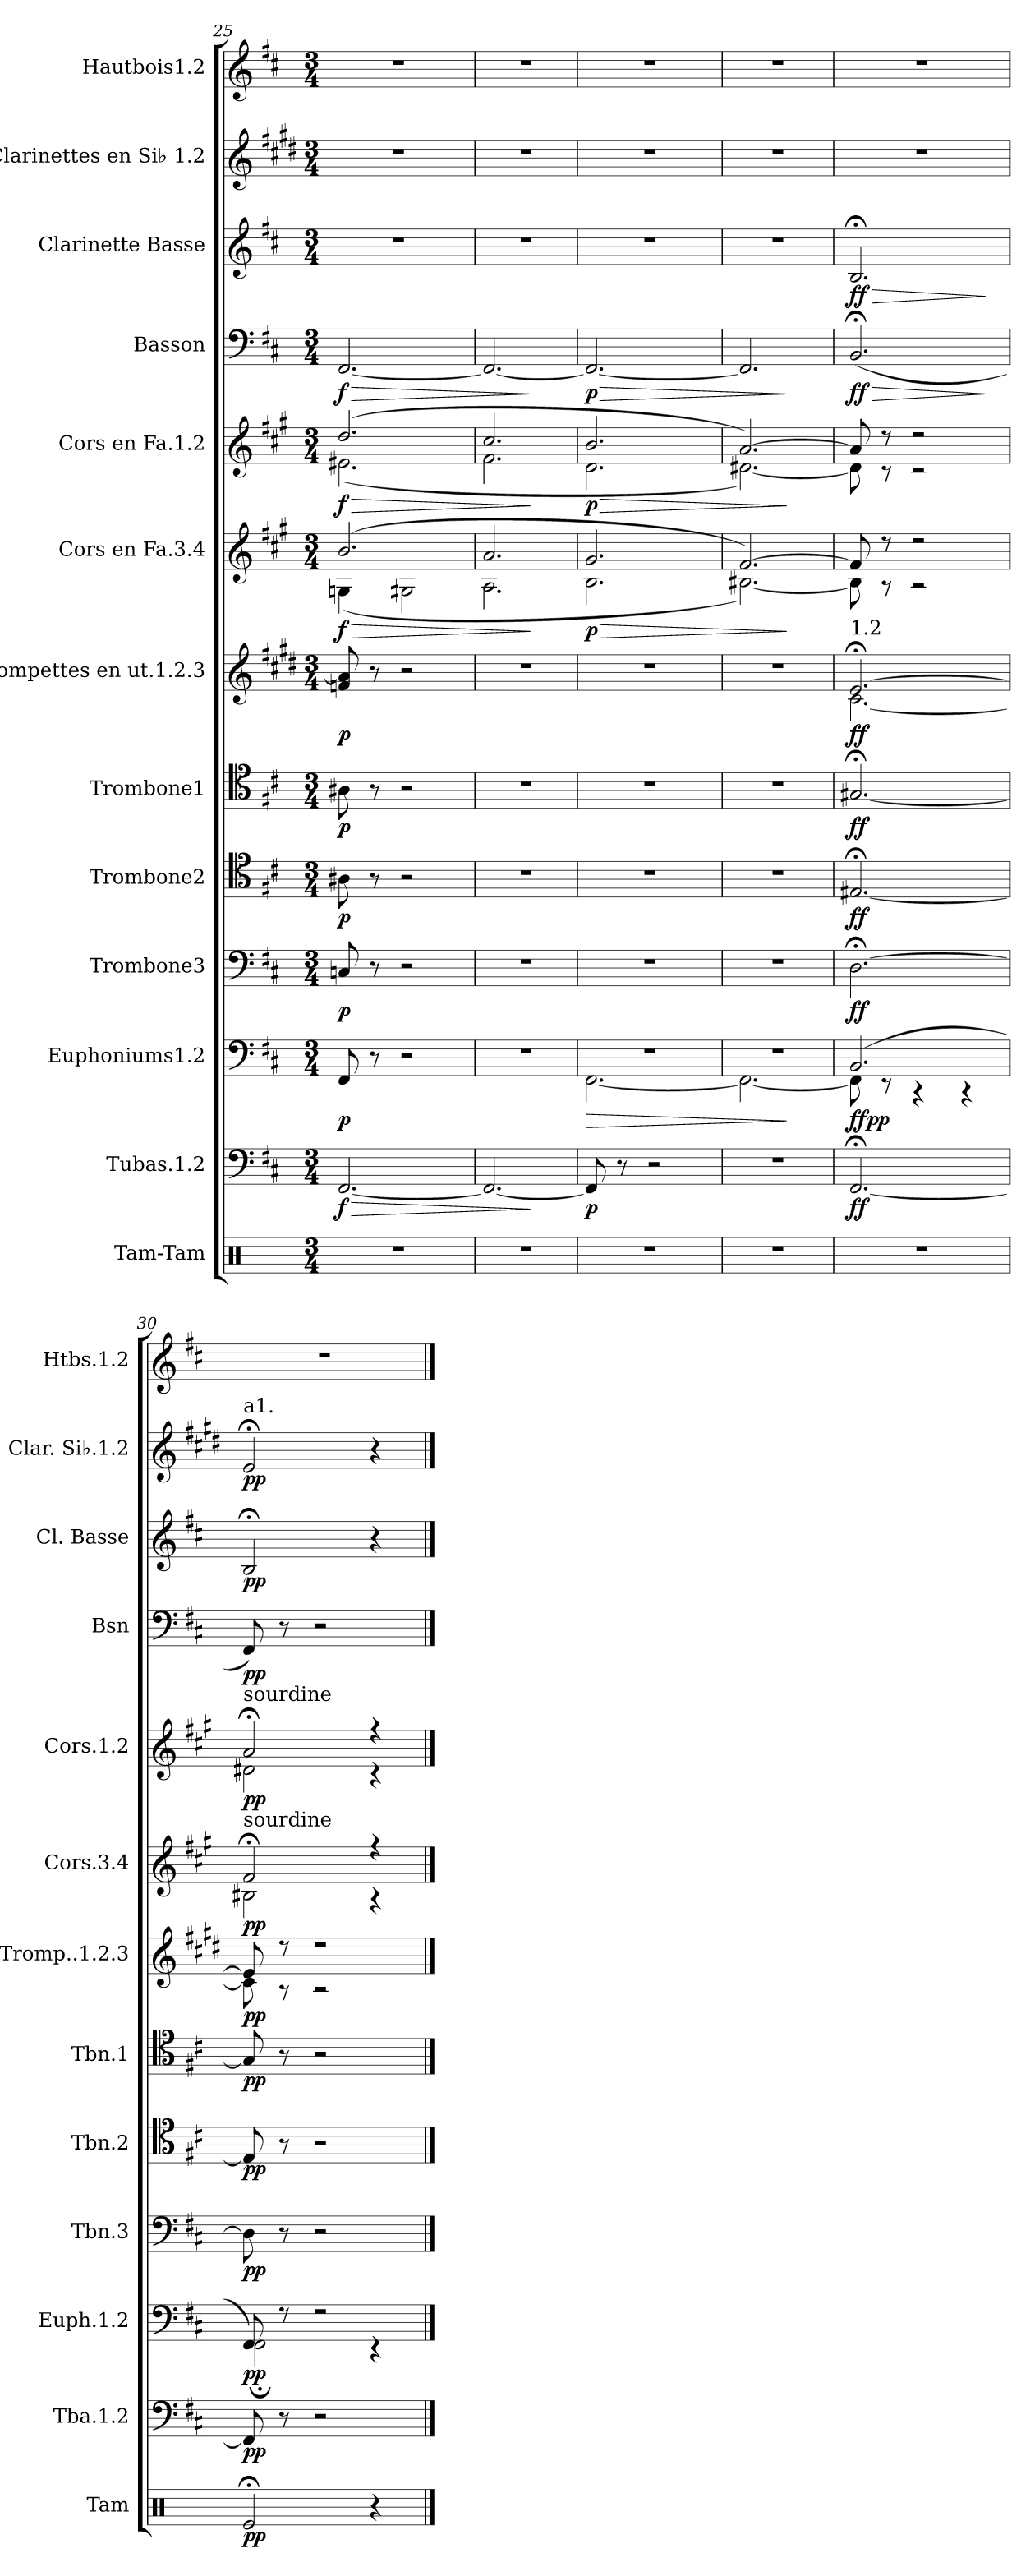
**kern	**dynam	**kern	**dynam	**kern	**dynam	**kern	**dynam	**kern	**dynam	**kern	**dynam	**kern	**dynam	**kern	**dynam	**kern	**dynam	**kern	**dynam	**kern	**dynam	**kern	**dynam	**kern
*part13	*part13	*part12	*part12	*part11	*part11	*part10	*part10	*part9	*part9	*part8	*part8	*part7	*part7	*part6	*part6	*part5	*part5	*part4	*part4	*part3	*part3	*part2	*part2	*part1
*staff13	*staff13	*staff12	*staff12	*staff11	*staff11	*staff10	*staff10	*staff9	*staff9	*staff8	*staff8	*staff7	*staff7	*staff6	*staff6	*staff5	*staff5	*staff4	*staff4	*staff3	*staff3	*staff2	*staff2	*staff1
*I"Tam-Tam	*	*I"Tubas.1.2	*	*I"Euphoniums1.2	*	*I"Trombone3	*	*I"Trombone2	*	*I"Trombone1	*	*I"Trompettes en ut.1.2.3	*	*I"Cors en Fa.3.4	*	*I"Cors en Fa.1.2	*	*I"Basson	*	*I"Clarinette Basse	*	*I"Clarinettes en Si♭ 1.2	*	*I"Hautbois1.2
*I'Tam	*	*I'Tba.1.2	*	*I'Euph.1.2	*	*I'Tbn.3	*	*I'Tbn.2	*	*I'Tbn.1	*	*I'Tromp..1.2.3	*	*I'Cors.3.4	*	*I'Cors.1.2	*	*I'Bsn	*	*I'Cl. Basse	*	*I'Clar. Si♭.1.2	*	*I'Htbs.1.2
*clefX	*	*clefF4	*	*clefF4	*	*clefF4	*	*clefC4	*	*clefC4	*	*clefG2	*	*clefG2	*	*clefG2	*	*clefF4	*	*clefG2	*	*clefG2	*	*clefG2
*	*	*	*	*	*	*	*	*	*	*	*	*ITrd1c2	*	*ITrd4c7	*	*ITrd4c7	*	*	*	*ITrd8c14	*	*ITrd1c2	*	*
*k[]	*	*k[f#c#]	*	*k[f#c#]	*	*k[f#c#]	*	*k[f#c#]	*	*k[f#c#]	*	*k[f#c#]	*	*k[f#c#]	*	*k[f#c#]	*	*k[f#c#]	*	*k[f#c#]	*	*k[f#c#]	*	*k[f#c#]
*M3/4	*	*M3/4	*	*M3/4	*	*M3/4	*	*M3/4	*	*M3/4	*	*M3/4	*	*M3/4	*	*M3/4	*	*M3/4	*	*M3/4	*	*M3/4	*	*M3/4
=25	=25	=25	=25	=25	=25	=25	=25	=25	=25	=25	=25	=25	=25	=25	=25	=25	=25	=25	=25	=25	=25	=25	=25	=25
!	!	!	!LO:HP:b	!	!	!	!	!	!	!	!	!	!	!	!LO:HP:b	!	!LO:HP:b	!	!LO:HP:b	!	!	!	!	!
*	*	*	*	*	*	*	*	*	*	*	*	*	*	*^	*	*^	*	*	*	*	*	*	*	*
!	!	!	!LO:DY:n=1:b	!	!LO:DY:b	!	!LO:DY:b	!	!LO:DY:b	!	!LO:DY:b	!	!LO:DY:b	!	!	!LO:DY:n=1:b	!	!	!LO:DY:n=1:b	!	!LO:DY:n=1:b	!	!	!	!	!
2.r	.	[2.FF#/	> f	8FF#/	p	8Cn/	p	8A#X\	p	8A#X\	p	8e-X/ 8g/]	p	(>2.e/	(<4Cn\	> f	(>2.g/	(<2.A#X\	> f	[2.FF#/	> f	2.r	.	2.r	.	2.r
.	.	.	.	8r	.	8r	.	8r	.	8r	.	8r	.	.	.	.	.	.	.	.	.	.	.	.	.	.
.	.	.	.	2r	.	2r	.	2r	.	2r	.	2r	.	.	2C#X\	.	.	.	.	.	.	.	.	.	.	.
=26	=26	=26	=26	=26	=26	=26	=26	=26	=26	=26	=26	=26	=26	=26	=26	=26	=26	=26	=26	=26	=26	=26	=26	=26	=26	=26
2.r	.	2.FF#/_	.	2.r	.	2.r	.	2.r	.	2.r	.	2.r	.	2.d/	2.D\	.	2.f#/	2.B\	.	2.FF#/_	.	2.r	.	2.r	.	2.r
*	*	*	*	*	*	*	*	*	*	*	*	*	*	*v	*v	*	*	*	*	*	*	*	*	*	*	*
*	*	*	*	*	*	*	*	*	*	*	*	*	*	*	*	*v	*v	*	*	*	*	*	*	*	*
.	.	.	]	.	.	.	.	.	.	.	.	.	.	.	]	.	]	.	]	.	.	.	.	.
=27	=27	=27	=27	=27	=27	=27	=27	=27	=27	=27	=27	=27	=27	=27	=27	=27	=27	=27	=27	=27	=27	=27	=27	=27
!	!	!	!LO:DY:b	!	!LO:HP:b	!	!	!	!	!	!	!	!	!	!LO:HP:b	!	!LO:HP:b	!	!LO:HP:b	!	!	!	!	!
*	*	*	*	*^	*	*	*	*	*	*	*	*	*	*^	*	*^	*	*	*	*	*	*	*	*
!	!	!	!	!	!	!	!	!	!	!	!	!	!	!	!	!	!LO:DY:n=1:b	!	!	!LO:DY:n=1:b	!	!LO:DY:n=1:b	!	!	!	!	!
2.r	.	8FF#/]	p	2.r	[2.FF#\	>	2.r	.	2.r	.	2.r	.	2.r	.	2.c#/	2.E\	> p	2.e/	2.G\	> p	2.FF#/_	> p	2.r	.	2.r	.	2.r
.	.	8r	.	.	.	.	.	.	.	.	.	.	.	.	.	.	.	.	.	.	.	.	.	.	.	.	.
.	.	2r	.	.	.	.	.	.	.	.	.	.	.	.	.	.	.	.	.	.	.	.	.	.	.	.	.
=28	=28	=28	=28	=28	=28	=28	=28	=28	=28	=28	=28	=28	=28	=28	=28	=28	=28	=28	=28	=28	=28	=28	=28	=28	=28	=28	=28
2.r	.	2.r	.	2.r	2.FF#\_	.	2.r	.	2.r	.	2.r	.	2.r	.	[2.B/)	[2.E#X\)	.	[2.d/)	[2.G#X\)	.	2.FF#/]	.	2.r	.	2.r	.	2.r
*	*	*	*	*	*	*	*	*	*	*	*	*	*	*	*v	*v	*	*	*	*	*	*	*	*	*	*	*
*	*	*	*	*v	*v	*	*	*	*	*	*	*	*	*	*	*	*v	*v	*	*	*	*	*	*	*	*
.	.	.	.	.	]	.	.	.	.	.	.	.	.	.	]	.	]	.	]	.	.	.	.	.
=29	=29	=29	=29	=29	=29	=29	=29	=29	=29	=29	=29	=29	=29	=29	=29	=29	=29	=29	=29	=29	=29	=29	=29	=29
*	*	*	*	*^	*	*	*	*	*	*	*	*^	*	*^	*	*^	*	*	*	*	*	*	*	*
!	!	!	!	!	!	!	!	!	!	!	!	!	!LO:TX:a:t=1.2	!	!	!	!	!	!	!	!	!	!	!	!	!	!	!
!	!	!	!LO:DY:b	!	!	!LO:DY:b	!	!	!	!	!	!	!	!	!	!	!	!	!	!	!	!	!LO:HP:b	!	!LO:HP:b	!	!	!
!	!	!	!	!	!	!LO:DY:n=1:b	!	!LO:DY:b	!	!LO:DY:b	!	!LO:DY:b	!	!	!LO:DY:b	!	!	!	!	!	!	!	!LO:DY:n=1:b	!	!LO:DY:n=1:b	!	!	!
2.r	.	[2.FF#;</	ff	(>2.BB/	8FF#\]	ff pp	[2.D;<\	ff	[2.E#X;</	ff	[2.G#X;</	ff	[2.d;</	[2.B\	ff	8B/]	8E#\]	.	8d/]	8G#\]	.	(<2.BB;</	> ff	2.BB;</	> ff	2.r	.	2.r
.	.	.	.	.	8r	.	.	.	.	.	.	.	.	.	.	8r	8r	.	8r	8r	.	.	.	.	.	.	.	.
.	.	.	.	.	4r	.	.	.	.	.	.	.	.	.	.	2r	2r	.	2r	2r	.	.	.	.	.	.	.	.
.	.	.	.	.	4r	.	.	.	.	.	.	.	.	.	.	.	.	.	.	.	.	.	.	.	.	.	.	.
*	*	*	*	*	*	*	*	*	*	*	*	*	*v	*v	*	*	*	*	*v	*v	*	*	*	*	*	*	*	*
*	*	*	*	*v	*v	*	*	*	*	*	*	*	*	*	*v	*v	*	*	*	*	*	*	*	*	*	*
.	.	.	.	.	.	.	.	.	.	.	.	.	.	.	.	.	.	.	]	.	]	.	.	.
=30	=30	=30	=30	=30	=30	=30	=30	=30	=30	=30	=30	=30	=30	=30	=30	=30	=30	=30	=30	=30	=30	=30	=30	=30
*	*	*	*	*^	*	*	*	*	*	*	*	*^	*	*^	*	*^	*	*	*	*	*	*	*	*
!	!	!	!	!	!	!	!	!	!	!	!	!	!	!	!	!	!	!	!	!	!	!	!	!	!	!LO:TX:a:t=a1.	!	!
!	!	!	!	!	!	!	!	!	!	!	!	!	!	!	!	!	!	!	!LO:TX:a:t=sourdine	!	!	!	!	!	!	!	!	!
!	!	!	!	!	!	!	!	!	!	!	!	!	!	!	!	!LO:TX:a:t=sourdine	!	!	!	!	!	!	!	!	!	!	!	!
!	!LO:DY:b	!	!LO:DY:b	!	!	!LO:DY:b	!	!LO:DY:b	!	!LO:DY:b	!	!LO:DY:b	!	!	!LO:DY:b	!	!	!LO:DY:b	!	!	!LO:DY:b	!	!LO:DY:b	!	!LO:DY:b	!	!LO:DY:b	!
2Re;</	pp	8FF#/]	pp	8FF#/)	2FF#;\	pp	8D\]	pp	8E#/]	pp	8G#/]	pp	8d/]	8B\]	pp	2B;</	2E#X\	pp	2d;</	2G#X\	pp	8FF#/)	pp	2BB;</	pp	2d;</	pp	2.r
.	.	8r	.	8r	.	.	8r	.	8r	.	8r	.	8r	8r	.	.	.	.	.	.	.	8r	.	.	.	.	.	.
.	.	2r	.	2r	.	.	2r	.	2r	.	2r	.	2r	2r	.	.	.	.	.	.	.	2r	.	.	.	.	.	.
4r	.	.	.	.	4r	.	.	.	.	.	.	.	.	.	.	4r	4r	.	4r	4r	.	.	.	4r	.	4r	.	.
*	*	*	*	*	*	*	*	*	*	*	*	*	*v	*v	*	*	*	*	*v	*v	*	*	*	*	*	*	*	*
*	*	*	*	*v	*v	*	*	*	*	*	*	*	*	*	*v	*v	*	*	*	*	*	*	*	*	*	*
==	==	==	==	==	==	==	==	==	==	==	==	==	==	==	==	==	==	==	==	==	==	==	==	==
*-	*-	*-	*-	*-	*-	*-	*-	*-	*-	*-	*-	*-	*-	*-	*-	*-	*-	*-	*-	*-	*-	*-	*-	*-
